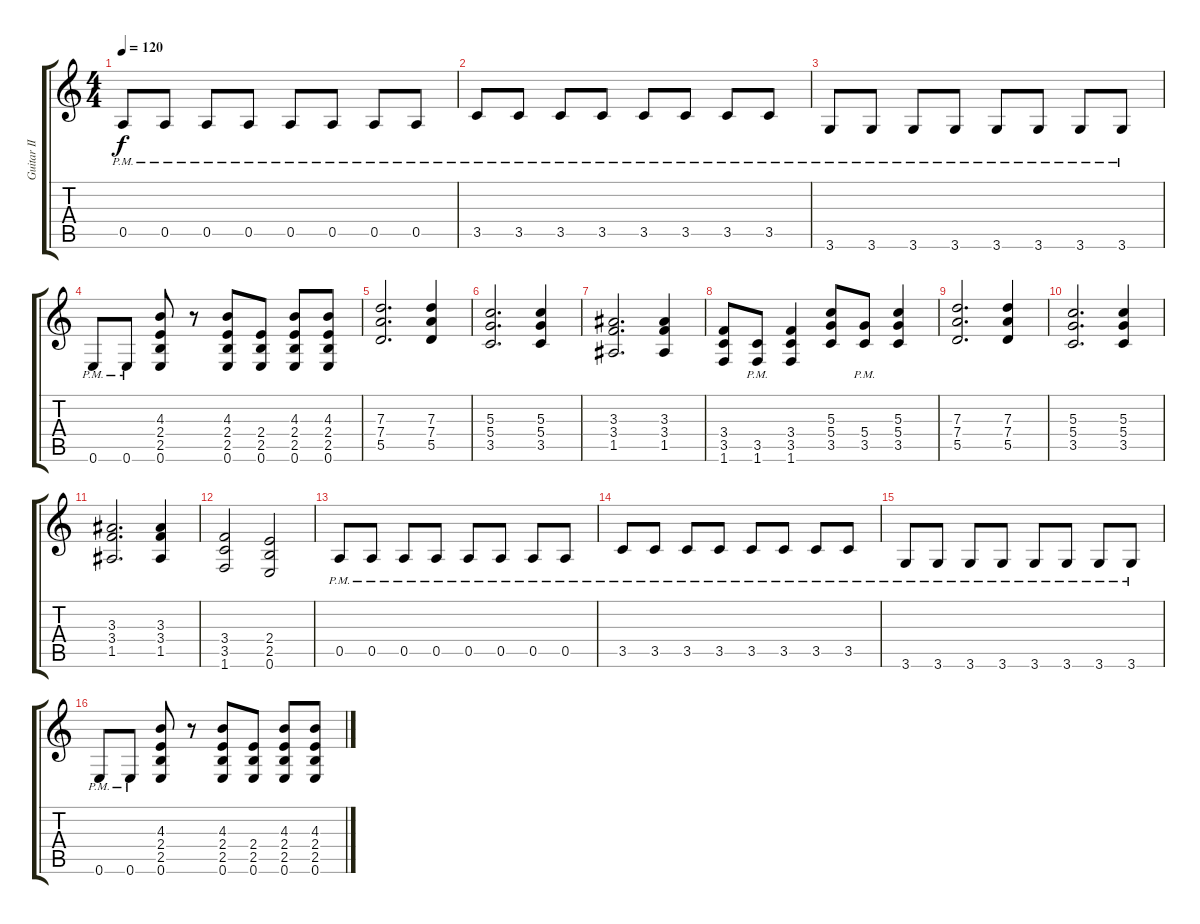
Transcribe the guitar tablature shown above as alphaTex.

\track ("Guitar II" "Guitar II") {instrument overdrivenguitar}
\staff {score tabs}
\tuning (E4 B3 G3 D3 A2 E2) {hide}
\ts (4 4)
\tempo 120
\clef g2
\ks c
0.5{pm}.8{dy f} 0.5{pm}.8 0.5{pm}.8 0.5{pm}.8 0.5{pm}.8 0.5{pm}.8 0.5{pm}.8 0.5{pm}.8 |
3.5{pm}.8 3.5{pm}.8 3.5{pm}.8 3.5{pm}.8 3.5{pm}.8 3.5{pm}.8 3.5{pm}.8 3.5{pm}.8 |
3.6{pm}.8 3.6{pm}.8 3.6{pm}.8 3.6{pm}.8 3.6{pm}.8 3.6{pm}.8 3.6{pm}.8 3.6{pm}.8 |
0.6{pm}.8 0.6{pm}.8 (4.3 2.4 2.5 0.6).8 r.8 (4.3 2.4 2.5 0.6).8 (2.4 2.5 0.6).8 (4.3 2.4 2.5 0.6).8 (4.3 2.4 2.5 0.6).8 |
(7.3 7.4 5.5).2{d} (7.3 7.4 5.5).4 |
(5.3 5.4 3.5).2{d} (5.3 5.4 3.5).4 |
(3.3 3.4 1.5).2{d} (3.3 3.4 1.5).4 |
(3.4 3.5 1.6).8 (3.5 1.6{pm}).8 (3.4 3.5 1.6).4 (5.3 5.4 3.5).8 (5.4 3.5{pm}).8 (5.3 5.4 3.5).4 |
(7.3 7.4 5.5).2{d} (7.3 7.4 5.5).4 |
(5.3 5.4 3.5).2{d} (5.3 5.4 3.5).4 |
(3.3 3.4 1.5).2{d} (3.3 3.4 1.5).4 |
(3.4 3.5 1.6).2 (2.4 2.5 0.6).2 |
0.5{pm}.8 0.5{pm}.8 0.5{pm}.8 0.5{pm}.8 0.5{pm}.8 0.5{pm}.8 0.5{pm}.8 0.5{pm}.8 |
3.5{pm}.8 3.5{pm}.8 3.5{pm}.8 3.5{pm}.8 3.5{pm}.8 3.5{pm}.8 3.5{pm}.8 3.5{pm}.8 |
3.6{pm}.8 3.6{pm}.8 3.6{pm}.8 3.6{pm}.8 3.6{pm}.8 3.6{pm}.8 3.6{pm}.8 3.6{pm}.8 |
0.6{pm}.8 0.6{pm}.8 (4.3 2.4 2.5 0.6).8 r.8 (4.3 2.4 2.5 0.6).8 (2.4 2.5 0.6).8 (4.3 2.4 2.5 0.6).8 (4.3 2.4 2.5 0.6).8
